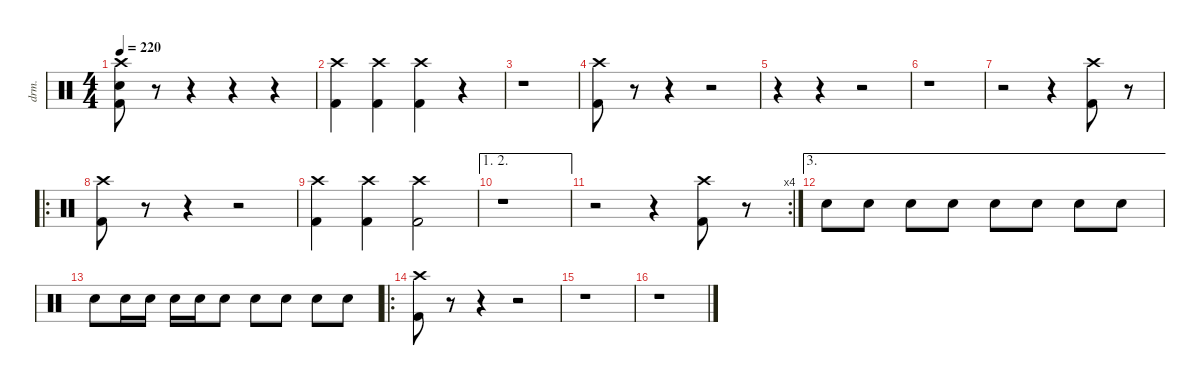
\defaultSystemsLayout 4
\hideDynamics
\bracketExtendMode nobrackets
\track ("Urlich" "drm.") {instrument percussion}
\staff {score}
\articulation defaults
\ts (4 4)
\tempo 220
\clef neutral
\ks c
("Crash high (hit)" "Snare (hit) 2" "Kick (hit) 2").8{dy f} r.8 r.4 r.4 r.4 |
("Crash high (hit)" "Kick (hit) 2").4 ("Crash high (hit)" "Kick (hit) 2").4 ("Crash high (hit)" "Kick (hit) 2").4 r.4 |
r.1 |
("Crash high (hit)" "Kick (hit) 2").8 r.8 r.4 r.2 |
r.4 r.4 r.2 |
r.1 |
r.2 r.4 ("Crash high (hit)" "Kick (hit) 2").8 r.8 |
\ro
("Crash high (hit)" "Kick (hit) 2").8 r.8 r.4 r.2 |
("Crash high (hit)" "Kick (hit) 2").4 ("Crash high (hit)" "Kick (hit) 2").4 ("Crash high (hit)" "Kick (hit) 2").2 |
\ae (1 2)
r.1 |
\rc 4
r.2 r.4 ("Crash high (hit)" "Kick (hit) 2").8 r.8 |
\ae 3 "Snare (hit) 2".8 "Snare (hit) 2".8 "Snare (hit) 2".8 "Snare (hit) 2".8 "Snare (hit) 2".8 "Snare (hit) 2".8 "Snare (hit) 2".8 "Snare (hit) 2".8
|
"Snare (hit) 2".8 "Snare (hit) 2".16 "Snare (hit) 2".16 "Snare (hit) 2".16 "Snare (hit) 2".16 "Snare (hit) 2".8 "Snare (hit) 2".8 "Snare (hit) 2".8 "Snare (hit) 2".8 "Snare (hit) 2".8 |
\ro
("Crash high (hit)" "Kick (hit) 2").8 r.8 r.4 r.2 |
r.1 |
r.1
